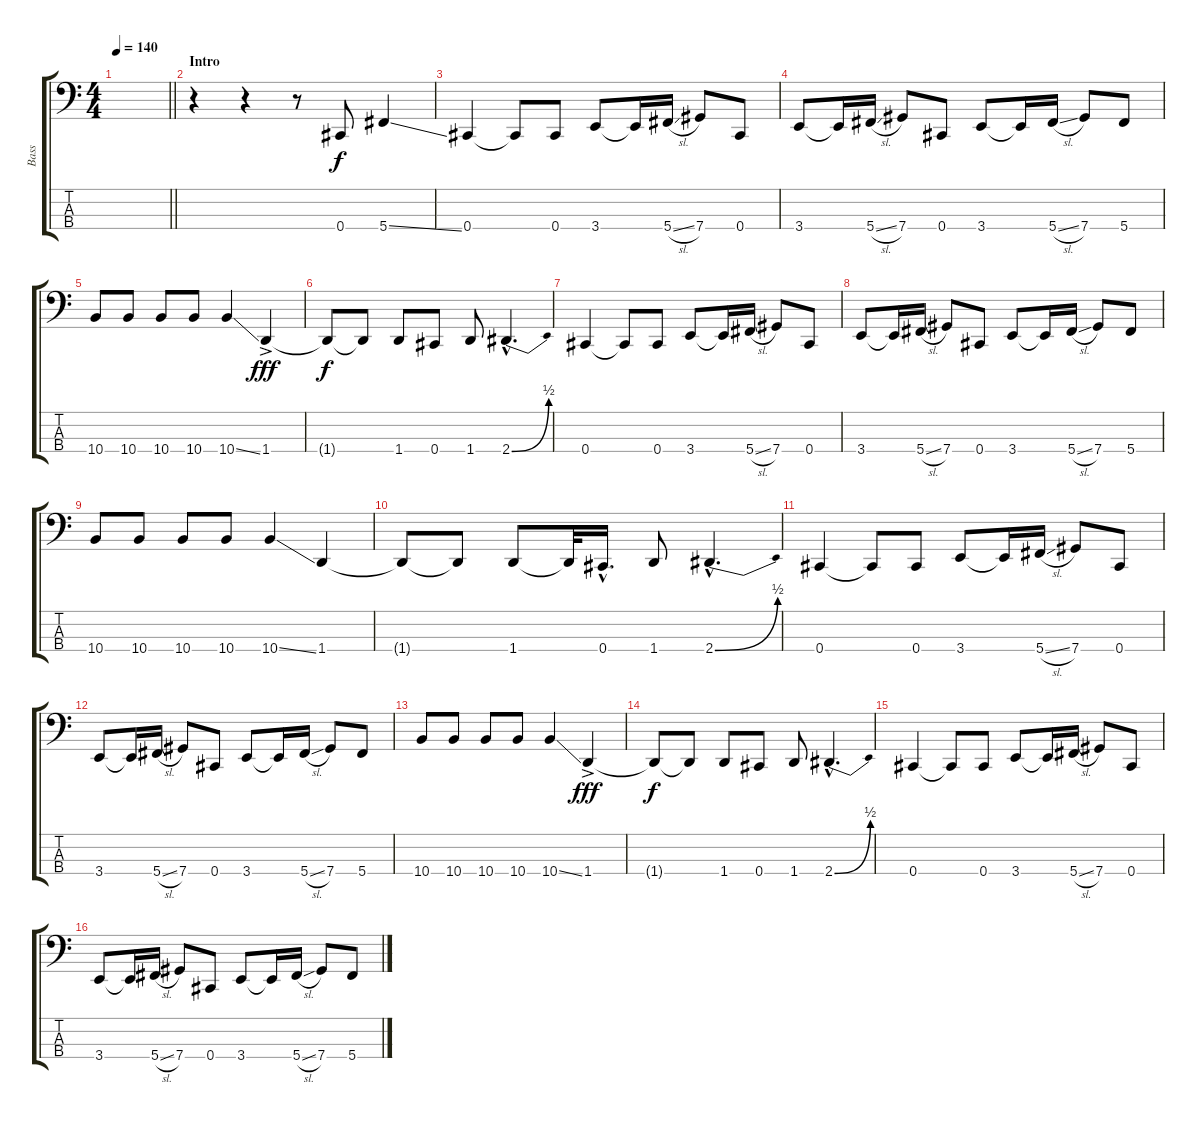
\track ("Bass" "Bass") {instrument electricbassfinger}
\staff {score tabs}
\tuning (E2 B1 Gb1 Db1) {hide}
\ts (4 4)
\tempo 140
\clef f4
\barLineRight lightlight
\ks c
|
\section ("" "Intro")
r.4 r.4 r.8 0.4.8 5.4{ss}.4 |
0.4.4 0.4{t}.8 0.4.8 3.4.8 3.4{t}.16 5.4{sl}.16 7.4.8 0.4.8 |
3.4.8 3.4{t}.16 5.4{sl}.16 7.4.8 0.4.8 3.4.8 3.4{t}.16 5.4{sl}.16 7.4.8 5.4.8 |
10.4.8 10.4.8 10.4.8 10.4.8 10.4{ss}.4 1.4{ac}.4{dy fff} |
1.4{t}.8{dy f} 1.4{t}.8 1.4.8 0.4.8 1.4.8 2.4{be (bend 0 0 60 2) hac}.4{d} |
0.4.4 0.4{t}.8 0.4.8 3.4.8 3.4{t}.16 5.4{sl}.16 7.4.8 0.4.8 |
3.4.8 3.4{t}.16 5.4{sl}.16 7.4.8 0.4.8 3.4.8 3.4{t}.16 5.4{sl}.16 7.4.8 5.4.8 |
10.4.8 10.4.8 10.4.8 10.4.8 10.4{ss}.4 1.4.4 |
1.4{t}.8 1.4{t}.8 1.4.8 1.4{t}.32 0.4{hac}.16{d} 1.4.8 2.4{be (bend 0 0 60 2) hac}.4{d} |
0.4.4 0.4{t}.8 0.4.8 3.4.8 3.4{t}.16 5.4{sl}.16 7.4.8 0.4.8 |
3.4.8 3.4{t}.16 5.4{sl}.16 7.4.8 0.4.8 3.4.8 3.4{t}.16 5.4{sl}.16 7.4.8 5.4.8 |
10.4.8 10.4.8 10.4.8 10.4.8 10.4{ss}.4 1.4{ac}.4{dy fff} |
1.4{t}.8{dy f} 1.4{t}.8 1.4.8 0.4.8 1.4.8 2.4{be (bend 0 0 60 2) hac}.4{d} |
0.4.4 0.4{t}.8 0.4.8 3.4.8 3.4{t}.16 5.4{sl}.16 7.4.8 0.4.8 |
3.4.8 3.4{t}.16 5.4{sl}.16 7.4.8 0.4.8 3.4.8 3.4{t}.16 5.4{sl}.16 7.4.8 5.4.8
